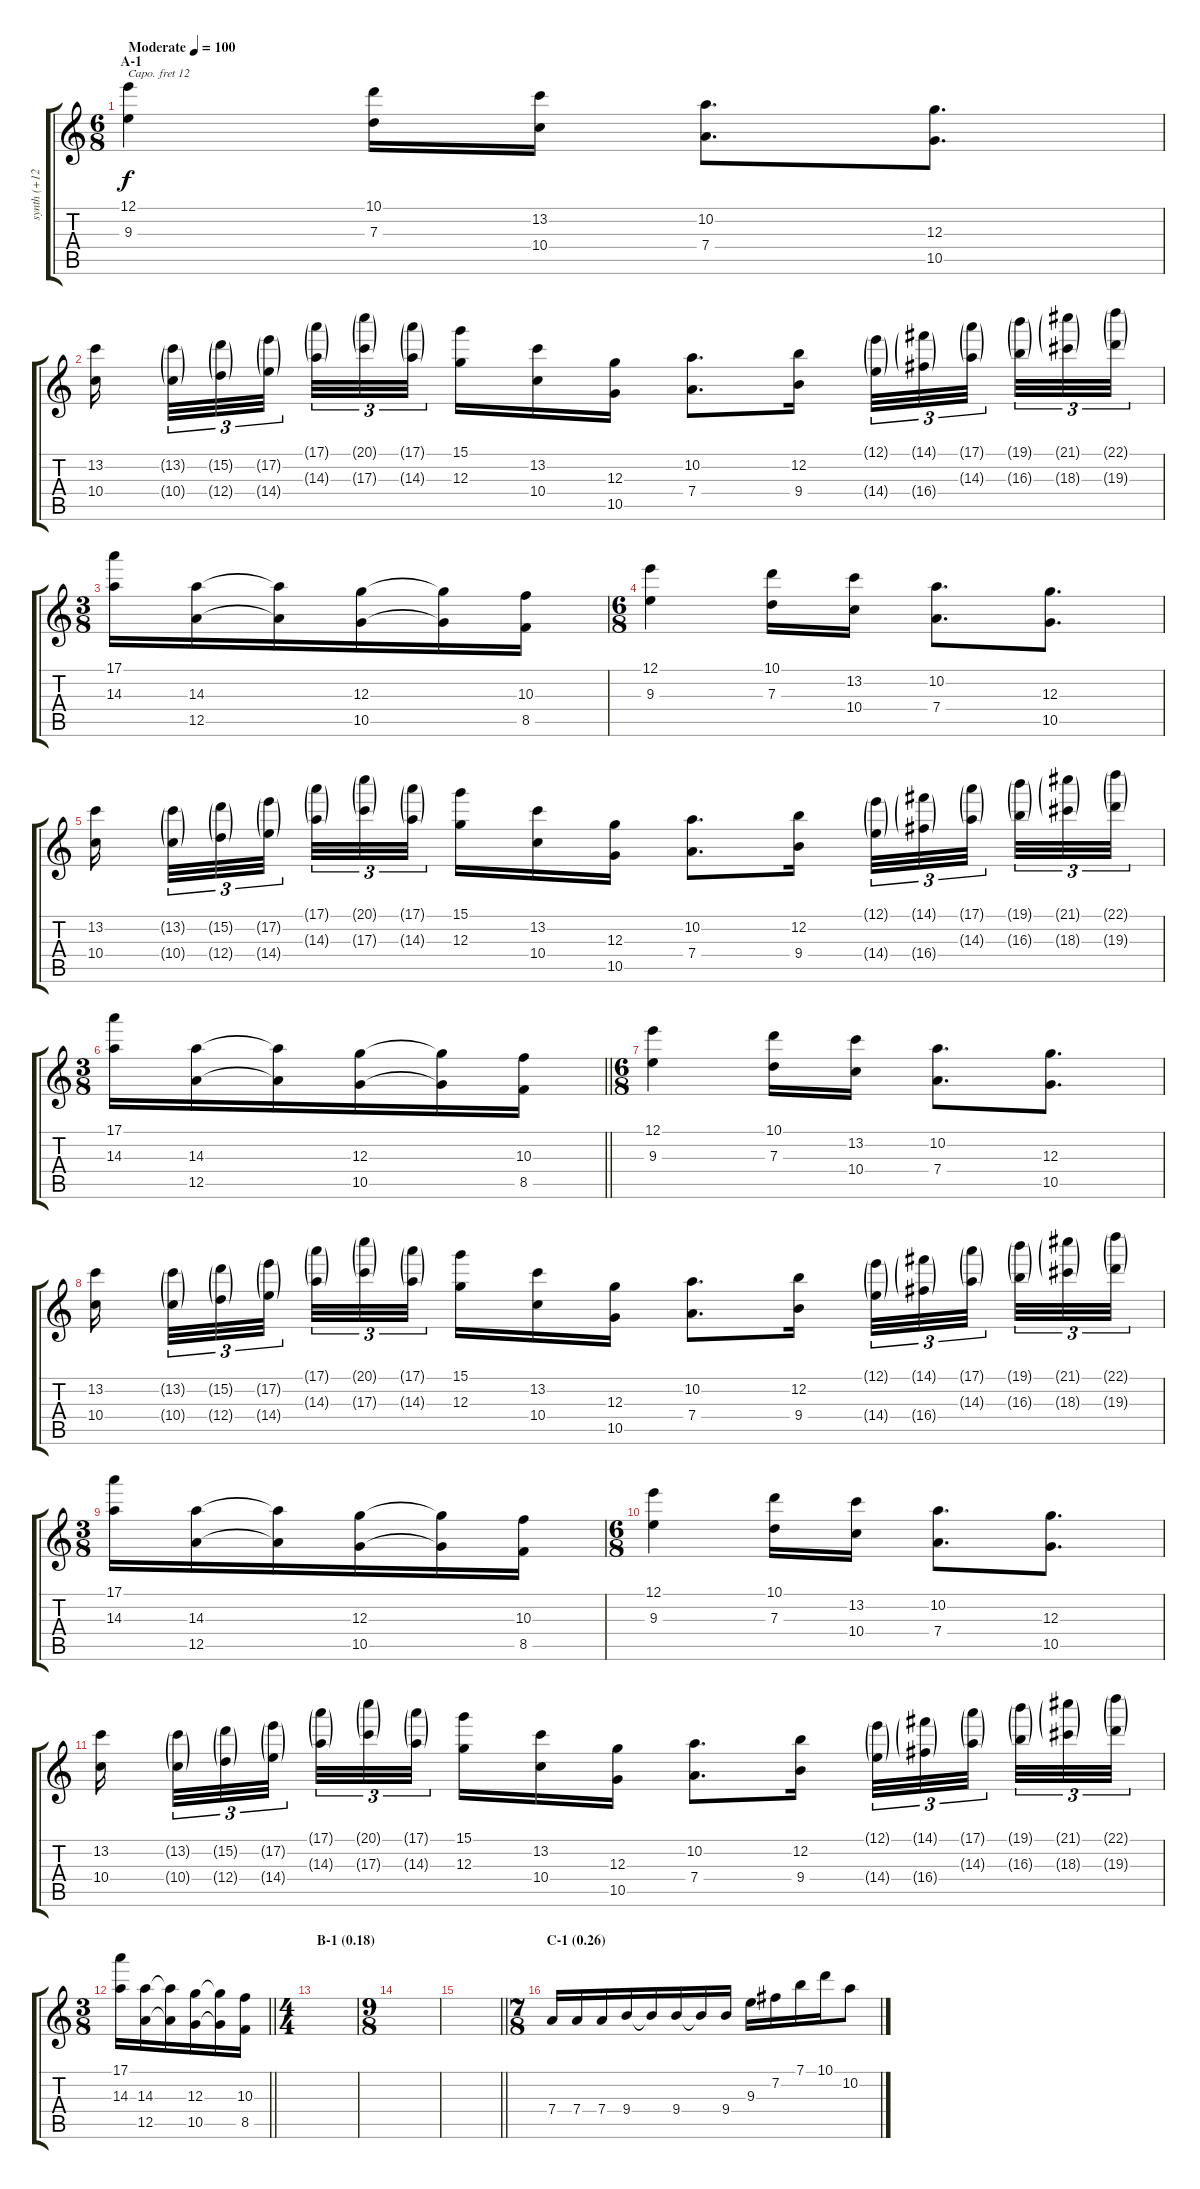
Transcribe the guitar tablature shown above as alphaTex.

\track ("synth (+12)" "synth (+12") {instrument lead2sawtooth}
\staff {score tabs}
\capo 12
\tuning (E4 B3 G3 D3 A2 E2) {hide}
\ts (6 8)
\section ("" "A-1")
\tempo (100 "Moderate")
\clef g2
\ks c
(12.1 9.3).4{dy f instrument lead2sawtooth} (10.1 7.3).16 (13.2 10.4).16 (10.2 7.4).8{d} (12.3 10.5).8{d} |
(13.2 10.4).16{beam splitsecondary} (13.2{g} 10.4{g}).32{tu (3 2)} (15.2{g} 12.4{g}).32{tu (3 2)} (17.2{g} 14.4{g}).32{tu (3 2) beam splitsecondary} (17.1{g} 14.3{g}).32{tu (3 2)} (20.1{g} 17.3{g}).32{tu (3 2)} (17.1{g} 14.3{g}).32{tu (3 2) beam splitsecondary} (15.1 12.3).16 (13.2 10.4).16 (12.3 10.5).16 (10.2 7.4).8{d} (12.2 9.4).16{beam splitsecondary} (12.1{g} 14.4{g}).32{tu (3 2)} (14.1{g} 16.4{g}).32{tu (3 2)} (17.1{g} 14.3{g}).32{tu (3 2) beam splitsecondary} (19.1{g} 16.3{g}).32{tu (3 2)} (21.1{g} 18.3{g}).32{tu (3 2)} (22.1{g} 19.3{g}).32{tu (3 2)} |
\ts (3 8)
(17.1 14.3).16 (14.3 12.5).16 (14.3{t} 12.5{t}).16 (12.3 10.5).16 (12.3{t} 10.5{t}).16 (10.3 8.5).16 |
\ts (6 8)
(12.1 9.3).4 (10.1 7.3).16 (13.2 10.4).16 (10.2 7.4).8{d} (12.3 10.5).8{d} |
(13.2 10.4).16{beam splitsecondary} (13.2{g} 10.4{g}).32{tu (3 2)} (15.2{g} 12.4{g}).32{tu (3 2)} (17.2{g} 14.4{g}).32{tu (3 2) beam splitsecondary} (17.1{g} 14.3{g}).32{tu (3 2)} (20.1{g} 17.3{g}).32{tu (3 2)} (17.1{g} 14.3{g}).32{tu (3 2) beam splitsecondary} (15.1 12.3).16 (13.2 10.4).16 (12.3 10.5).16 (10.2 7.4).8{d} (12.2 9.4).16{beam splitsecondary} (12.1{g} 14.4{g}).32{tu (3 2)} (14.1{g} 16.4{g}).32{tu (3 2)} (17.1{g} 14.3{g}).32{tu (3 2) beam splitsecondary} (19.1{g} 16.3{g}).32{tu (3 2)} (21.1{g} 18.3{g}).32{tu (3 2)} (22.1{g} 19.3{g}).32{tu (3 2)} |
\ts (3 8)
\barLineRight lightlight
(17.1 14.3).16 (14.3 12.5).16 (14.3{t} 12.5{t}).16 (12.3 10.5).16 (12.3{t} 10.5{t}).16 (10.3 8.5).16 |
\ts (6 8)
(12.1 9.3).4 (10.1 7.3).16 (13.2 10.4).16 (10.2 7.4).8{d} (12.3 10.5).8{d} |
(13.2 10.4).16{beam splitsecondary} (13.2{g} 10.4{g}).32{tu (3 2)} (15.2{g} 12.4{g}).32{tu (3 2)} (17.2{g} 14.4{g}).32{tu (3 2) beam splitsecondary} (17.1{g} 14.3{g}).32{tu (3 2)} (20.1{g} 17.3{g}).32{tu (3 2)} (17.1{g} 14.3{g}).32{tu (3 2) beam splitsecondary} (15.1 12.3).16 (13.2 10.4).16 (12.3 10.5).16 (10.2 7.4).8{d} (12.2 9.4).16{beam splitsecondary} (12.1{g} 14.4{g}).32{tu (3 2)} (14.1{g} 16.4{g}).32{tu (3 2)} (17.1{g} 14.3{g}).32{tu (3 2) beam splitsecondary} (19.1{g} 16.3{g}).32{tu (3 2)} (21.1{g} 18.3{g}).32{tu (3 2)} (22.1{g} 19.3{g}).32{tu (3 2)} |
\ts (3 8)
(17.1 14.3).16 (14.3 12.5).16 (14.3{t} 12.5{t}).16 (12.3 10.5).16 (12.3{t} 10.5{t}).16 (10.3 8.5).16 |
\ts (6 8)
(12.1 9.3).4 (10.1 7.3).16 (13.2 10.4).16 (10.2 7.4).8{d} (12.3 10.5).8{d} |
(13.2 10.4).16{beam splitsecondary} (13.2{g} 10.4{g}).32{tu (3 2)} (15.2{g} 12.4{g}).32{tu (3 2)} (17.2{g} 14.4{g}).32{tu (3 2) beam splitsecondary} (17.1{g} 14.3{g}).32{tu (3 2)} (20.1{g} 17.3{g}).32{tu (3 2)} (17.1{g} 14.3{g}).32{tu (3 2) beam splitsecondary} (15.1 12.3).16 (13.2 10.4).16 (12.3 10.5).16 (10.2 7.4).8{d} (12.2 9.4).16{beam splitsecondary} (12.1{g} 14.4{g}).32{tu (3 2)} (14.1{g} 16.4{g}).32{tu (3 2)} (17.1{g} 14.3{g}).32{tu (3 2) beam splitsecondary} (19.1{g} 16.3{g}).32{tu (3 2)} (21.1{g} 18.3{g}).32{tu (3 2)} (22.1{g} 19.3{g}).32{tu (3 2)} |
\ts (3 8)
\barLineRight lightlight
(17.1 14.3).16 (14.3 12.5).16 (14.3{t} 12.5{t}).16 (12.3 10.5).16 (12.3{t} 10.5{t}).16 (10.3 8.5).16 |
\ts (4 4)
\section ("" "B-1 (0.18)")
|
\ts (9 8)
|
\barLineRight lightlight
|
\ts (7 8)
\section ("" "C-1 (0.26)")
7.4.16 7.4.16 7.4.16 9.4.16 9.4{t}.16 9.4.16 9.4{t}.16 9.4.16 9.3.16 7.2.16 7.1.16 10.1.16 10.2.8
